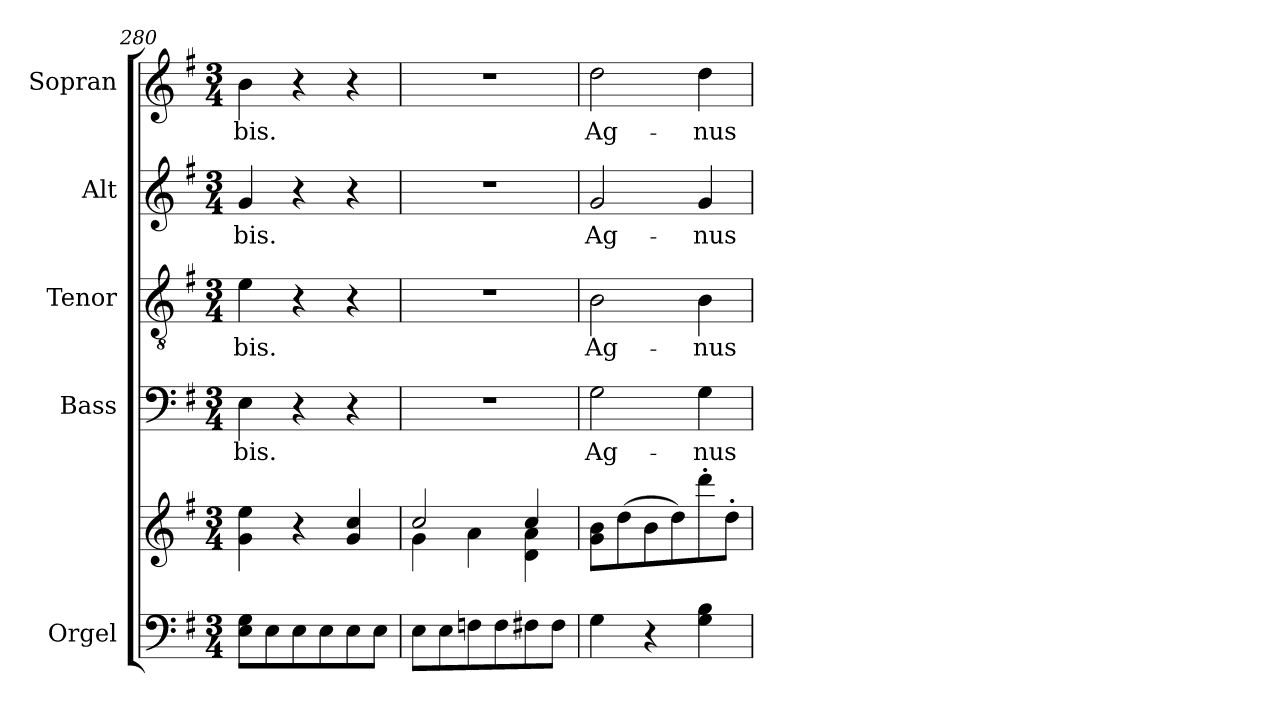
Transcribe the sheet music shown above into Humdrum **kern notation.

**kern	**kern	**kern	**text	**kern	**text	**kern	**text	**kern	**text
*part5	*part5	*part4	*part4	*part3	*part3	*part2	*part2	*part1	*part1
*staff6	*staff5	*staff4	*staff4	*staff3	*staff3	*staff2	*staff2	*staff1	*staff1
*I"Orgel	*	*I"Bass	*	*I"Tenor	*	*I"Alt	*	*I"Sopran	*
*I'Org.	*	*I'B.	*	*I'T.	*	*I'A.	*	*I'S.	*
!!LO:LB:g=z
*clefF4	*clefG2	*clefF4	*	*clefGv2	*	*clefG2	*	*clefG2	*
*k[f#]	*k[f#]	*k[f#]	*	*k[f#]	*	*k[f#]	*	*k[f#]	*
*G:	*G:	*G:	*	*G:	*	*G:	*	*G:	*
*M3/4	*M3/4	*M3/4	*	*M3/4	*	*M3/4	*	*M3/4	*
=280	=280	=280	=280	=280	=280	=280	=280	=280	=280
!	!	!	!LO:LY:b	!	!LO:LY:b	!	!LO:LY:b	!	!LO:LY:b
8E\ 8G\L	4g\ 4ee\	4E\	-bis.	4e\	-bis.	4g/	-bis.	4b\	-bis.
8E\	.	.	.	.	.	.	.	.	.
8E\	4r	4r	.	4r	.	4r	.	4r	.
8E\	.	.	.	.	.	.	.	.	.
8E\	4g/ 4cc/	4r	.	4r	.	4r	.	4r	.
8E\J	.	.	.	.	.	.	.	.	.
=281	=281	=281	=281	=281	=281	=281	=281	=281	=281
*	*^	*	*	*	*	*	*	*	*
8E\L	2cc/	4g\	2.r	.	2.r	.	2.r	.	2.r	.
8E\	.	.	.	.	.	.	.	.	.	.
8Fn\	.	4a\	.	.	.	.	.	.	.	.
8F\	.	.	.	.	.	.	.	.	.	.
8F#X\	4cc/	4d\ 4a\	.	.	.	.	.	.	.	.
8F#\J	.	.	.	.	.	.	.	.	.	.
*	*v	*v	*	*	*	*	*	*	*	*
=282	=282	=282	=282	=282	=282	=282	=282	=282	=282
!	!	!	!LO:LY:b	!	!LO:LY:b	!	!LO:LY:b	!	!LO:LY:b
4G\	8g\ 8b\L	2G\	Ag-	2B\	Ag-	2g/	Ag-	2dd\	Ag-
.	(>8dd\	.	.	.	.	.	.	.	.
4r	8b\	.	.	.	.	.	.	.	.
.	8dd\)	.	.	.	.	.	.	.	.
!	!	!	!LO:LY:b	!	!LO:LY:b	!	!LO:LY:b	!	!LO:LY:b
4G\ 4B\	8ddd'>\	4G\	-nus	4B\	-nus	4g/	-nus	4dd\	-nus
.	8dd'>\J	.	.	.	.	.	.	.	.
=	=	=	=	=	=	=	=	=	=
*-	*-	*-	*-	*-	*-	*-	*-	*-	*-
